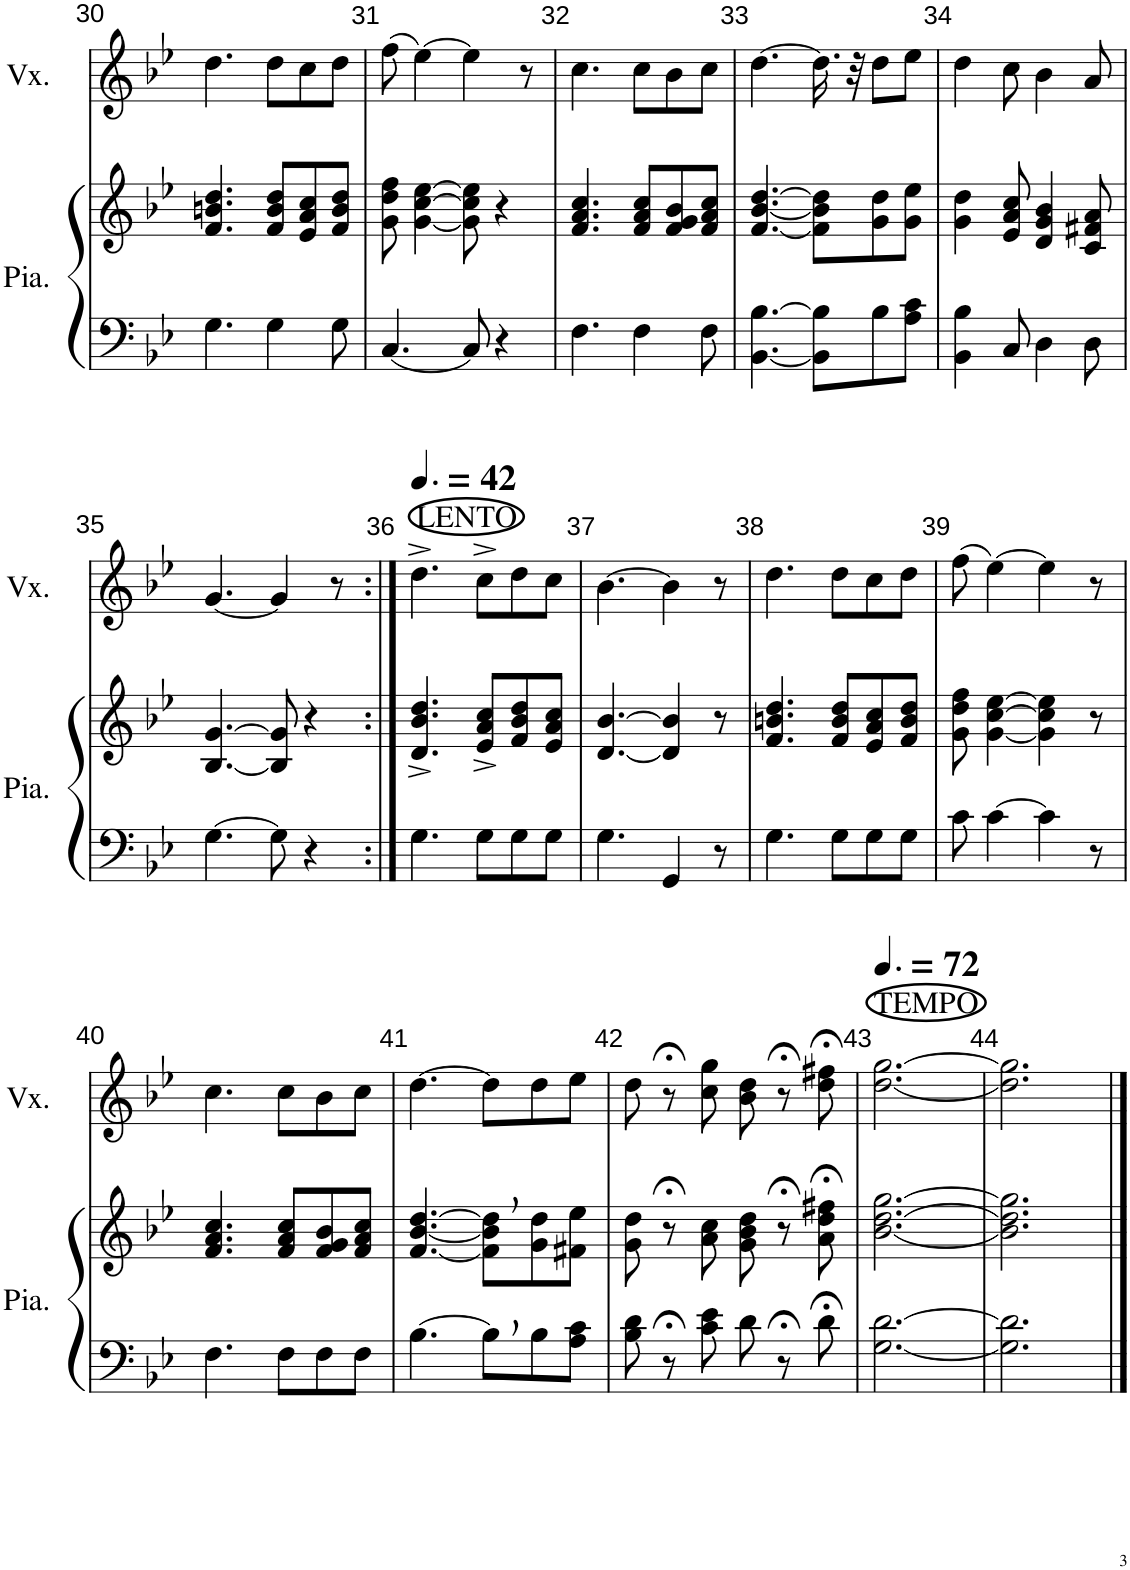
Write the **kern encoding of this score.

**kern	**kern	**kern
*part2	*part2	*part1
*staff3	*staff2	*staff1
*I"Piano	*	*I"Voix
*I'Pia.	*	*I'Vx.
!!LO:PB:g=z
*clefF4	*clefG2	*clefG2
*k[b-e-]	*k[b-e-]	*k[b-e-]
*M6/8	*M6/8	*M6/8
=30	=30	=30
4.G\	4.f/ 4.bn/ 4.dd/	4.dd\
4G\	8f/ 8b/ 8dd/L	8dd\L
.	8e-/ 8a/ 8cc/	8cc\
8G\	8f/ 8b/ 8dd/J	8dd\J
=31	=31	=31
[4.C/	8g\ 8dd\ 8ff\	(8ff\
.	[4g\ [4cc\ [4ee-\	[4ee-\)
8C/]	8g\] 8cc\] 8ee-\]	4ee-\]
4r	4r	.
.	.	8r
=32	=32	=32
4.F\	4.f/ 4.a/ 4.cc/	4.cc\
4F\	8f/ 8a/ 8cc/L	8cc\L
.	8f/ 8g/ 8b-/	8b-\
8F\	8f/ 8a/ 8cc/J	8cc\J
=33	=33	=33
[4.BB-\ [4.B-\	[4.f/ [4.b-/ [4.dd/	[4.dd\
8BB-\] 8B-\]L	8f\] 8b-\] 8dd\]L	16.dd\]
.	.	32r
8B-\	8g\ 8dd\	8dd\L
8A\ 8c\J	8g\ 8ee-\J	8ee-\J
=34	=34	=34
4BB-\ 4B-\	4g\ 4dd\	4dd\
8C/	8e-/ 8a/ 8cc/	8cc\
4D\	4d/ 4g/ 4b-/	4b-\
8D\	8c/ 8f#X/ 8a/	8a/
!!LO:LB:g=z
=35	=35	=35
[4.G\	[4.B-/ [4.g/	[4.g/
8G\]	8B-/] 8g/]	4g/]
4r	4r	.
.	.	8r
=36:|!	=36:|!	=36:|!
*	*	*MM63
!	!	!LO:TX:a:t=LENTO
4.G\	4.d/^ 4.b-/^ 4.dd/^	4.dd^\
8G\L	8e-/^ 8a/^ 8cc/^L	8cc^\L
8G\	8f/ 8b-/ 8dd/	8dd\
8G\J	8e-/ 8a/ 8cc/J	8cc\J
=37	=37	=37
4.G\	[4.d/ [4.b-/	[4.b-\
4GG/	4d/] 4b-/]	4b-\]
8r	8r	8r
=38	=38	=38
4.G\	4.f/ 4.bn/ 4.dd/	4.dd\
8G\L	8f/ 8b/ 8dd/L	8dd\L
8G\	8e-/ 8a/ 8cc/	8cc\
8G\J	8f/ 8b/ 8dd/J	8dd\J
=39	=39	=39
8c\	8g\ 8dd\ 8ff\	(8ff\
[4c\	[4g\ [4cc\ [4ee-\	[4ee-\)
4c\]	4g\] 4cc\] 4ee-\]	4ee-\]
8r	8r	8r
!!LO:LB:g=z
=40	=40	=40
4.F\	4.f/ 4.a/ 4.cc/	4.cc\
8F\L	8f/ 8a/ 8cc/L	8cc\L
8F\	8f/ 8g/ 8b-/	8b-\
8F\J	8f/ 8a/ 8cc/J	8cc\J
=41	=41	=41
[4.B-\	[4.f/ [4.b-/ [4.dd/	[4.dd\
8B-,\L]	8f\], 8b-\], 8dd\],L	8dd\L]
8B-\	8g\ 8dd\	8dd\
8A\ 8c\J	8f#X\ 8ee-\J	8ee-\J
=42	=42	=42
8B-\ 8d\	8g\ 8dd\	8dd\
8r;<	8r;<	8r;<
8c\ 8e-\	8a\ 8cc\	8cc\ 8gg\
8d\	8g\ 8b-\ 8dd\	8b-\ 8dd\
8r;<	8r;<	8r;<
8d;<\	8a\;< 8dd\;< 8ff#X\;<	8dd\;< 8ff#X\;<
=43	=43	=43
*	*	*MM108
!	!	!LO:TX:a:t=TEMPO
[2.G\ [2.d\	[2.b-\ [2.dd\ [2.gg\	[2.dd\ [2.gg\
=44	=44	=44
2.G\] 2.d\]	2.b-\] 2.dd\] 2.gg\]	2.dd\] 2.gg\]
==	==	==
*-	*-	*-
